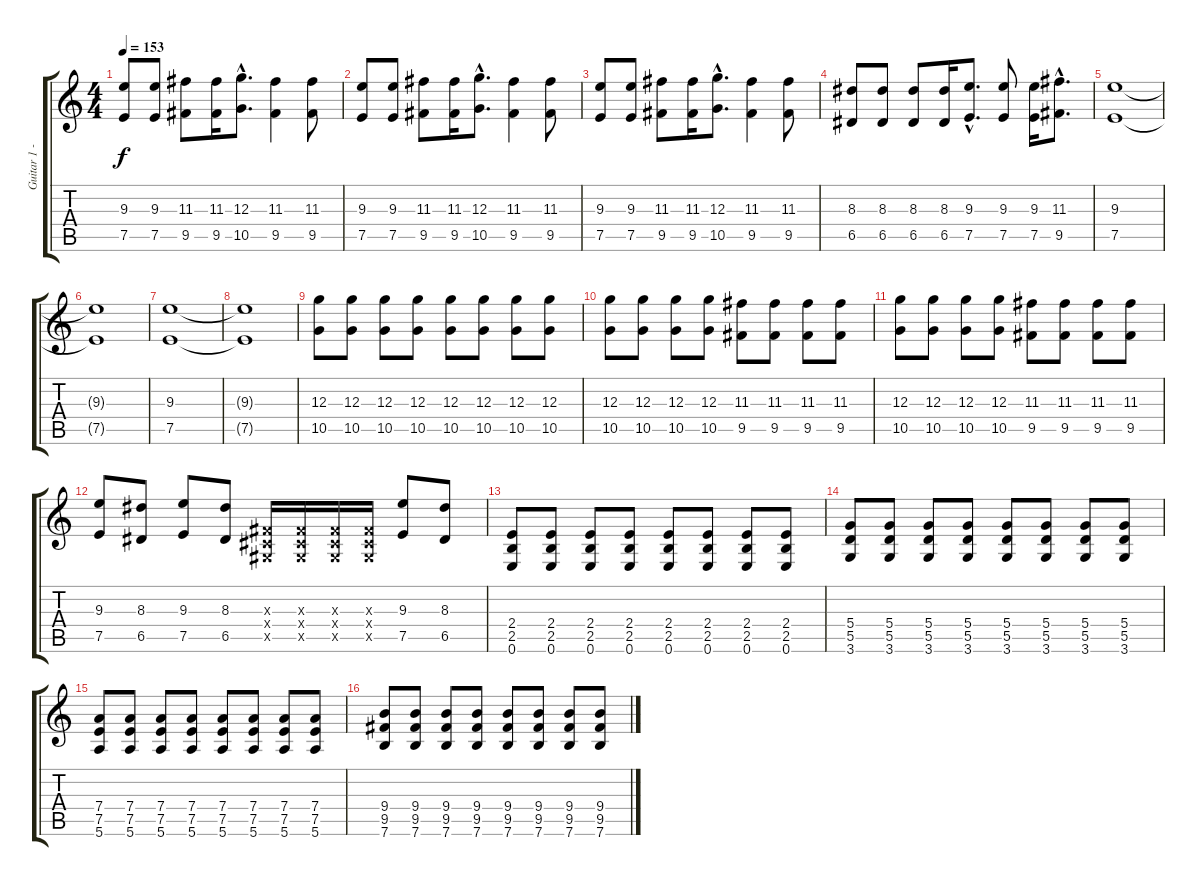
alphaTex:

\track ("Guitar 1 - El Hefe" "Guitar 1 -") {instrument overdrivenguitar}
\staff {score tabs}
\tuning (E4 B3 G3 D3 A2 E2) {hide}
\ts (4 4)
\tempo 153
\clef g2
\ks c
(9.3 7.5).8{dy f} (9.3 7.5).8 (11.3 9.5).8 (11.3 9.5).16 (12.3{hac} 10.5{hac}).8{d} (11.3 9.5).4 (11.3 9.5).8 |
(9.3 7.5).8 (9.3 7.5).8 (11.3 9.5).8 (11.3 9.5).16 (12.3{hac} 10.5{hac}).8{d} (11.3 9.5).4 (11.3 9.5).8 |
(9.3 7.5).8 (9.3 7.5).8 (11.3 9.5).8 (11.3 9.5).16 (12.3{hac} 10.5{hac}).8{d} (11.3 9.5).4 (11.3 9.5).8 |
(8.3 6.5).8 (8.3 6.5).8 (8.3 6.5).8 (8.3 6.5).16 (9.3{hac} 7.5{hac}).8{d} (9.3 7.5).8 (9.3 7.5).16 (11.3{hac} 9.5{hac}).8{d} |
(9.3 7.5).1 |
(9.3{t} 7.5{t}).1 |
(9.3 7.5).1 |
(9.3{t} 7.5{t}).1 |
(12.3 10.5).8 (12.3 10.5).8 (12.3 10.5).8 (12.3 10.5).8 (12.3 10.5).8 (12.3 10.5).8 (12.3 10.5).8 (12.3 10.5).8 |
(12.3 10.5).8 (12.3 10.5).8 (12.3 10.5).8 (12.3 10.5).8 (11.3 9.5).8 (11.3 9.5).8 (11.3 9.5).8 (11.3 9.5).8 |
(12.3 10.5).8 (12.3 10.5).8 (12.3 10.5).8 (12.3 10.5).8 (11.3 9.5).8 (11.3 9.5).8 (11.3 9.5).8 (11.3 9.5).8 |
(9.3 7.5).8 (8.3 6.5).8 (9.3 7.5).8 (8.3 6.5).8 (-1.3{x} -1.4{x} -1.5{x}).16 (-1.3{x} -1.4{x} -1.5{x}).16 (-1.3{x} -1.4{x} -1.5{x}).16 (-1.3{x} -1.4{x} -1.5{x}).16 (9.3 7.5).8 (8.3 6.5).8 |
(2.4 2.5 0.6).8 (2.4 2.5 0.6).8 (2.4 2.5 0.6).8 (2.4 2.5 0.6).8 (2.4 2.5 0.6).8 (2.4 2.5 0.6).8 (2.4 2.5 0.6).8 (2.4 2.5 0.6).8 |
(5.4 5.5 3.6).8 (5.4 5.5 3.6).8 (5.4 5.5 3.6).8 (5.4 5.5 3.6).8 (5.4 5.5 3.6).8 (5.4 5.5 3.6).8 (5.4 5.5 3.6).8 (5.4 5.5 3.6).8 |
(7.4 7.5 5.6).8 (7.4 7.5 5.6).8 (7.4 7.5 5.6).8 (7.4 7.5 5.6).8 (7.4 7.5 5.6).8 (7.4 7.5 5.6).8 (7.4 7.5 5.6).8 (7.4 7.5 5.6).8 |
(9.4 9.5 7.6).8 (9.4 9.5 7.6).8 (9.4 9.5 7.6).8 (9.4 9.5 7.6).8 (9.4 9.5 7.6).8 (9.4 9.5 7.6).8 (9.4 9.5 7.6).8 (9.4 9.5 7.6).8
